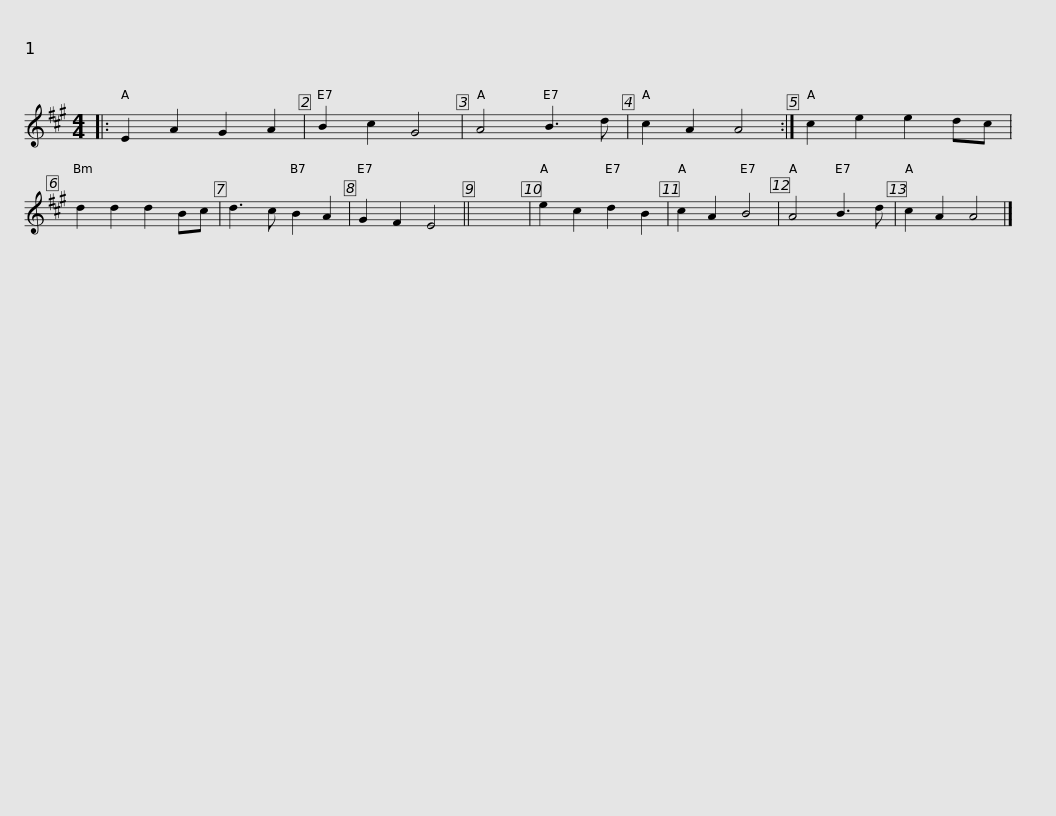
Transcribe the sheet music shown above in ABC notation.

X:1
L:1/8
M:4/4
I:linebreak $
K:A
V:1 treble
V:1
|: E2 A2 G2 A2 | B2 c2 G4 | A4 B3 d | c2 A2 A4 :| c2 e2 e2 dc | %5
 d2 d2 d2 Bc | d3 c B2 A2 | G2 F2 E4 || x8 |$ e2 c2 d2 B2 | %10
 c2 A2 B4 | A4 B3 d | c2 A2 A4 |] %13
